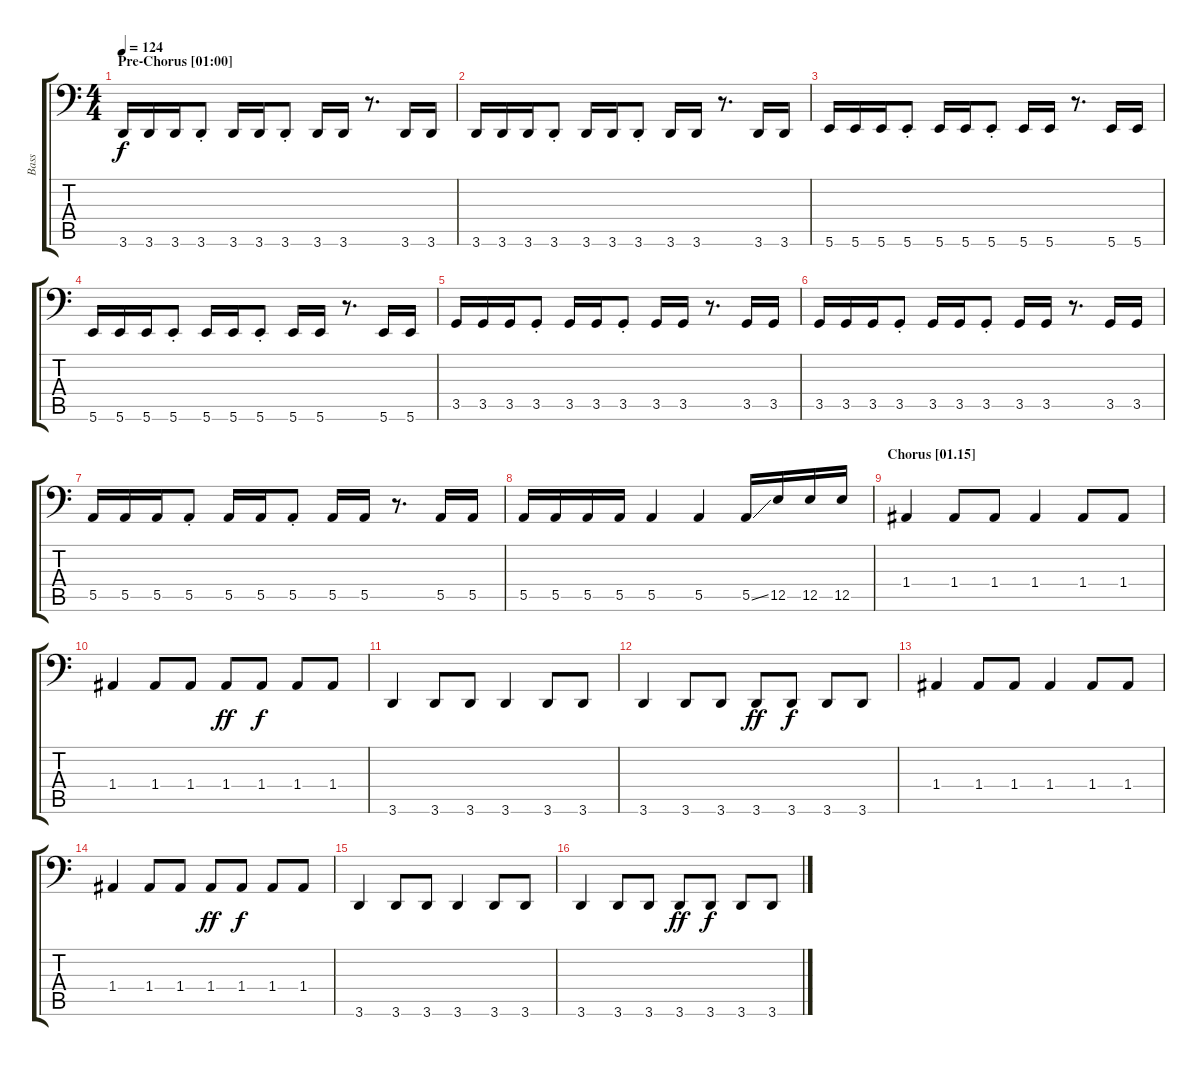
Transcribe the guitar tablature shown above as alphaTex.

\track ("Bass" "Bass") {instrument electricbassfinger}
\staff {score tabs}
\tuning (C3 G2 D2 A1 E1 B0) {hide}
\ts (4 4)
\section ("" "Pre-Chorus [01:00]")
\tempo 124
\clef f4
\ks c
3.6.16{dy f} 3.6.16 3.6.16 3.6{st}.8 3.6.16 3.6.16 3.6{st}.8 3.6.16 3.6.16 r.8{d} 3.6.16 3.6.16 |
3.6.16 3.6.16 3.6.16 3.6{st}.8 3.6.16 3.6.16 3.6{st}.8 3.6.16 3.6.16 r.8{d} 3.6.16 3.6.16 |
5.6.16 5.6.16 5.6.16 5.6{st}.8 5.6.16 5.6.16 5.6{st}.8 5.6.16 5.6.16 r.8{d} 5.6.16 5.6.16 |
5.6.16 5.6.16 5.6.16 5.6{st}.8 5.6.16 5.6.16 5.6{st}.8 5.6.16 5.6.16 r.8{d} 5.6.16 5.6.16 |
3.5.16 3.5.16 3.5.16 3.5{st}.8 3.5.16 3.5.16 3.5{st}.8 3.5.16 3.5.16 r.8{d} 3.5.16 3.5.16 |
3.5.16 3.5.16 3.5.16 3.5{st}.8 3.5.16 3.5.16 3.5{st}.8 3.5.16 3.5.16 r.8{d} 3.5.16 3.5.16 |
5.5.16 5.5.16 5.5.16 5.5{st}.8 5.5.16 5.5.16 5.5{st}.8 5.5.16 5.5.16 r.8{d} 5.5.16 5.5.16 |
5.5.16 5.5.16 5.5.16 5.5.16 5.5.4 5.5.4 5.5{ss}.16 12.5.16 12.5.16 12.5.16 |
\section ("" "Chorus [01.15]")
1.4.4 1.4.8 1.4.8 1.4.4 1.4.8 1.4.8 |
1.4.4 1.4.8 1.4.8 1.4.8{dy ff} 1.4.8{dy f} 1.4.8 1.4.8 |
3.6.4 3.6.8 3.6.8 3.6.4 3.6.8 3.6.8 |
3.6.4 3.6.8 3.6.8 3.6.8{dy ff} 3.6.8{dy f} 3.6.8 3.6.8 |
1.4.4 1.4.8 1.4.8 1.4.4 1.4.8 1.4.8 |
1.4.4 1.4.8 1.4.8 1.4.8{dy ff} 1.4.8{dy f} 1.4.8 1.4.8 |
3.6.4 3.6.8 3.6.8 3.6.4 3.6.8 3.6.8 |
3.6.4 3.6.8 3.6.8 3.6.8{dy ff} 3.6.8{dy f} 3.6.8 3.6.8
